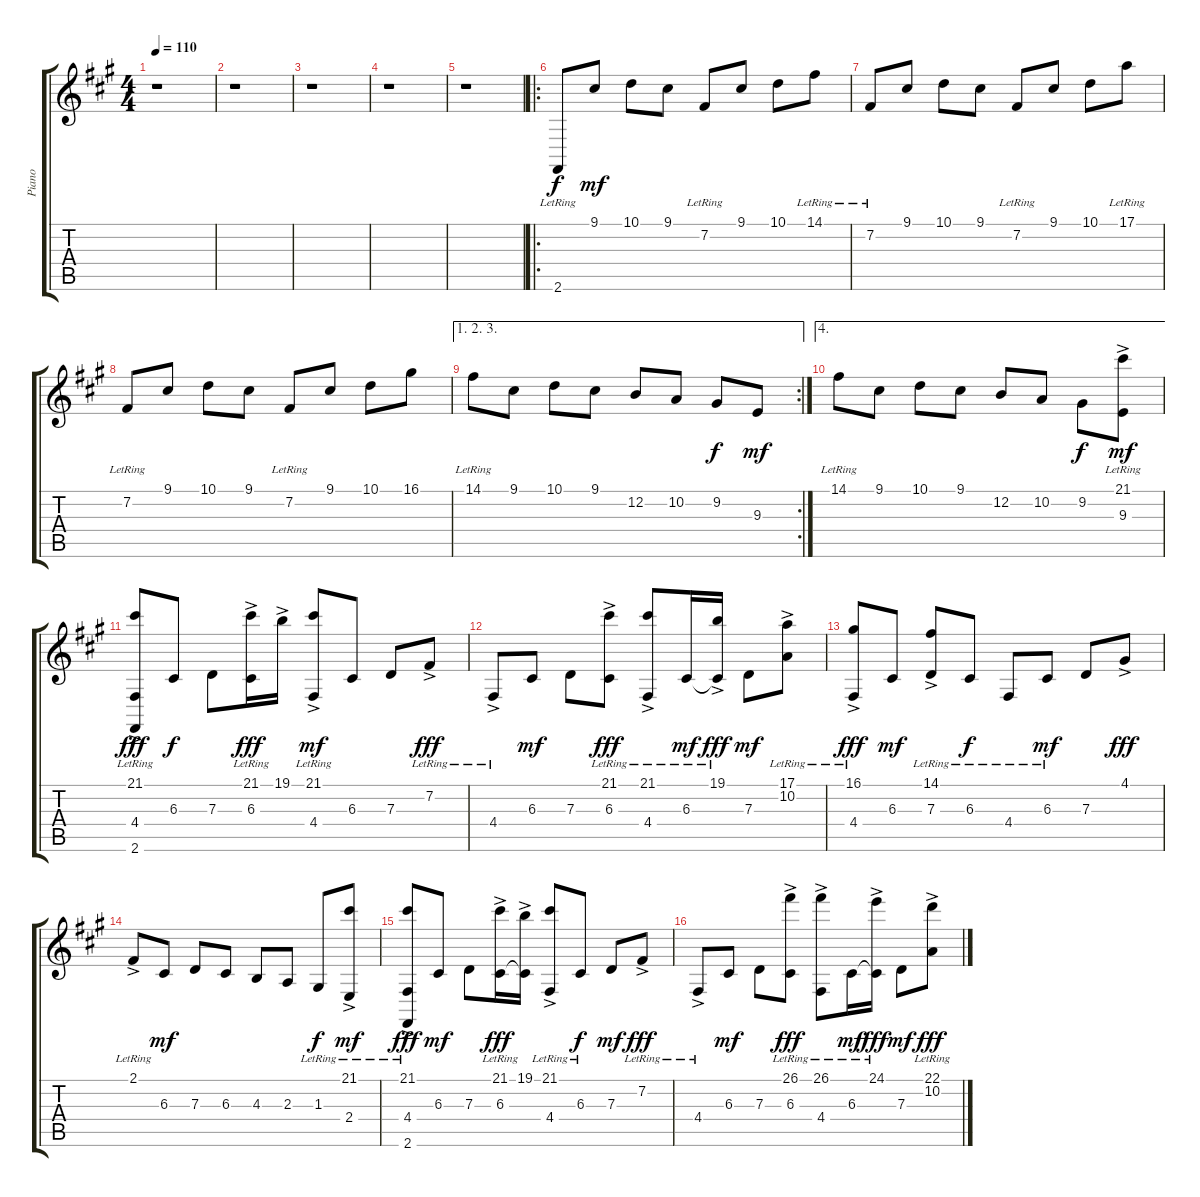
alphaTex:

\track ("Piano" "Piano") {instrument acousticgrandpiano}
\staff {score tabs}
\tuning (E4 B3 G3 D3 A2 E2) {hide}
\ts (4 4)
\tempo 110
\clef g2
\ks a
r.1{dy mf} |
r.1 |
r.1 |
r.1 |
r.1 |
\ro
2.6{lr}.8{dy f} 9.1.8{dy mf} 10.1.8 9.1.8 7.2{lr}.8 9.1.8 10.1.8 14.1{lr}.8 |
7.2{lr}.8 9.1.8 10.1.8 9.1.8 7.2{lr}.8 9.1.8 10.1.8 17.1{lr}.8 |
7.2{lr}.8 9.1.8 10.1.8 9.1.8 7.2{lr}.8 9.1.8 10.1.8 16.1.8 |
\ae (1 2 3)
\rc 2
14.1{lr}.8 9.1.8 10.1.8 9.1.8 12.2.8 10.2.8 9.2.8{dy f} 9.3.8{dy mf} |
\ae 4
14.1{lr}.8 9.1.8 10.1.8 9.1.8 12.2.8 10.2.8 9.2.8{dy f} (21.1{ac lr} 9.3).8{dy mf} |
(21.1{ac lr} 4.4{lr} 2.6{ac lr}).8{dy fff} 6.3.8{dy f} 7.3.8 (21.1{ac} 6.3{ac lr}).16{dy fff} 19.1{ac}.16 (21.1{ac lr} 4.4{lr}).8{dy mf} 6.3.8 7.3.8 7.2{ac lr}.8{dy fff} |
4.4{ac lr}.8 6.3.8{dy mf} 7.3.8 (21.1{ac} 6.3{lr}).8{dy fff} (21.1{ac lr} 4.4{lr}).8 6.3{lr}.16{dy mf} (19.1{ac lr} 6.3{t}).16{dy fff} 7.3.8{dy mf} (17.1{ac lr} 10.2{lr}).8 |
(16.1{ac lr} 4.4{lr}).8{dy fff} 6.3.8{dy mf} (14.1{ac lr} 7.3).8 6.3{lr}.8{dy f} 4.4{lr}.8 6.3{lr}.8{dy mf} 7.3.8 4.1{ac}.8{dy fff} |
2.1{ac lr}.8 6.3.8{dy mf} 7.3.8 6.3.8 4.3.8 2.3.8 1.3{lr}.8{dy f} (21.1{ac lr} 2.4).8{dy mf} |
(21.1{ac lr} 4.4{ac lr} 2.6{ac lr}).8{dy fff} 6.3.8{dy mf} 7.3.8 (21.1{ac} 6.3{lr}).16{dy fff} (19.1{ac} 6.3{t}).16 (21.1{ac lr} 4.4{lr}).8 6.3{lr}.8{dy f} 7.3.8{dy mf} 7.2{ac lr}.8{dy fff} |
4.4{ac lr}.8 6.3.8{dy mf} 7.3.8 (26.1{ac} 6.3{lr}).8{dy fff} (26.1{ac lr} 4.4{lr}).8 6.3{lr}.16{dy mf} (24.1{ac lr} 6.3{t}).16{dy fff} 7.3.8{dy mf} (22.1{ac lr} 10.2{ac lr}).8{dy fff}
